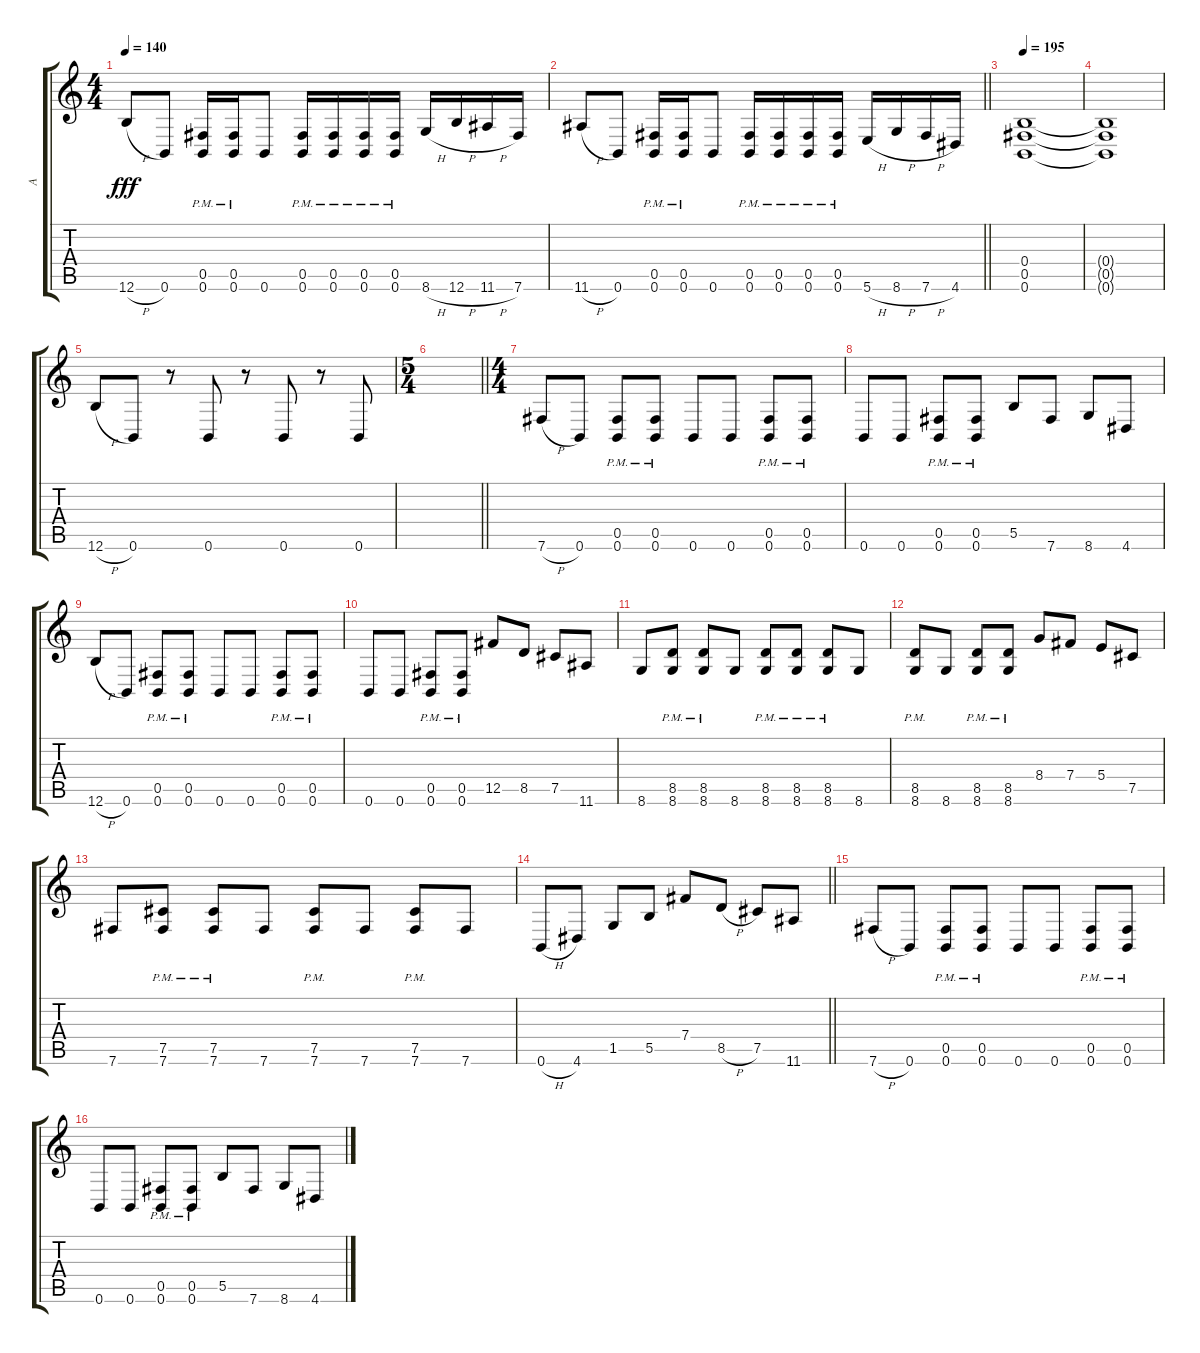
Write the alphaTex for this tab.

\track ("A" "A") {instrument distortionguitar}
\staff {score tabs}
\tuning (Db4 Ab3 E3 B2 Gb2 B1) {hide}
\ts (4 4)
\tempo 140
\clef g2
\ks c
12.6{h}.8{dy fff} 0.6.8 (0.5{pm} 0.6{pm}).16 (0.5{pm} 0.6{pm}).16 0.6.8 (0.5{pm} 0.6{pm}).16 (0.5{pm} 0.6{pm}).16 (0.5{pm} 0.6{pm}).16 (0.5{pm} 0.6{pm}).16 8.6{h}.16 12.6{h}.16 11.6{h}.16 7.6.16 |
\barLineRight lightlight
11.6{h}.8 0.6.8 (0.5{pm} 0.6{pm}).16 (0.5{pm} 0.6{pm}).16 0.6.8 (0.5{pm} 0.6{pm}).16 (0.5{pm} 0.6{pm}).16 (0.5{pm} 0.6{pm}).16 (0.5{pm} 0.6{pm}).16 5.6{h}.16 8.6{h}.16 7.6{h}.16 4.6.16 |
\section ("" "")
\tempo 195
(0.4 0.5 0.6).1 |
(0.4{t} 0.5{t} 0.6{t}).1 |
12.6{h}.8 0.6.8 r.8 0.6.8 r.8 0.6.8 r.8 0.6.8 |
\ts (5 4)
\barLineRight lightlight
|
\ts (4 4)
\section ("" "")
7.6{h}.8 0.6.8 (0.5{pm} 0.6{pm}).8 (0.5{pm} 0.6{pm}).8 0.6.8 0.6.8 (0.5{pm} 0.6{pm}).8 (0.5{pm} 0.6{pm}).8 |
0.6.8 0.6.8 (0.5{pm} 0.6{pm}).8 (0.5{pm} 0.6{pm}).8 5.5.8 7.6.8 8.6.8 4.6.8 |
12.6{h}.8 0.6.8 (0.5{pm} 0.6{pm}).8 (0.5{pm} 0.6{pm}).8 0.6.8 0.6.8 (0.5{pm} 0.6{pm}).8 (0.5{pm} 0.6{pm}).8 |
0.6.8 0.6.8 (0.5{pm} 0.6{pm}).8 (0.5{pm} 0.6{pm}).8 12.5.8 8.5.8 7.5.8 11.6.8 |
8.6.8 (8.5{pm} 8.6{pm}).8 (8.5{pm} 8.6{pm}).8 8.6.8 (8.5{pm} 8.6{pm}).8 (8.5{pm} 8.6{pm}).8 (8.5{pm} 8.6{pm}).8 8.6.8 |
(8.5{pm} 8.6{pm}).8 8.6.8 (8.5{pm} 8.6{pm}).8 (8.5{pm} 8.6{pm}).8 8.4.8 7.4.8 5.4.8 7.5.8 |
7.6.8 (7.5{pm} 7.6{pm}).8 (7.5{pm} 7.6{pm}).8 7.6.8 (7.5{pm} 7.6{pm}).8 7.6.8 (7.5{pm} 7.6{pm}).8 7.6.8 |
\barLineRight lightlight
0.6{h}.8 4.6.8 1.5.8 5.5.8 7.4.8 8.5{h}.8 7.5.8 11.6.8 |
7.6{h}.8 0.6.8 (0.5{pm} 0.6{pm}).8 (0.5{pm} 0.6{pm}).8 0.6.8 0.6.8 (0.5{pm} 0.6{pm}).8 (0.5{pm} 0.6{pm}).8 |
0.6.8 0.6.8 (0.5{pm} 0.6{pm}).8 (0.5{pm} 0.6{pm}).8 5.5.8 7.6.8 8.6.8 4.6.8
